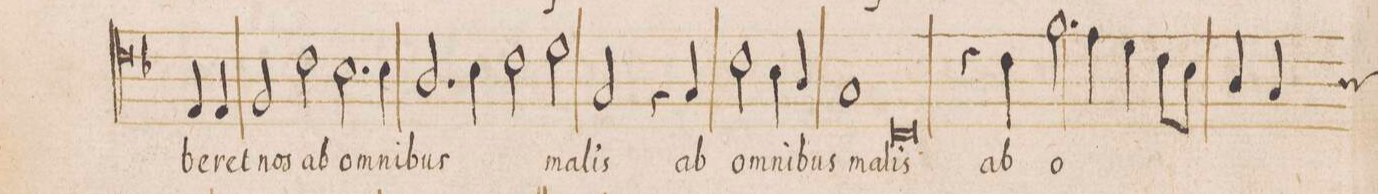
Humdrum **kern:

**kern	**text
*I"ALTVS	*
*clefC4	*
*k[b-]	*
*met(C|)	*
*M2/1	*
4E/	-be-
4E/	-ret
2F/	nos
2c\	ab
=82-	=82-
2.B-\	om-
4B-\	-ni-
2.A/	-bus
4B-\	.
=83-	=83-
2c\	.
2d\	ma-
2G/	-lis
4r	.
4G/	ab
=84-	=84-
2c\	om-
4B-\	-ni-
4A/	-bus
1G	ma-
=85-	=85-
0C	-lis
=86-	=86-
4r	.
4c\	ab
2.f\	o-
4e\	.
4d\	.
8c\L	.
8B-\J	.
=87-	=87-
4A/	.
*custos:a	*
4G/	.
*-	*-
